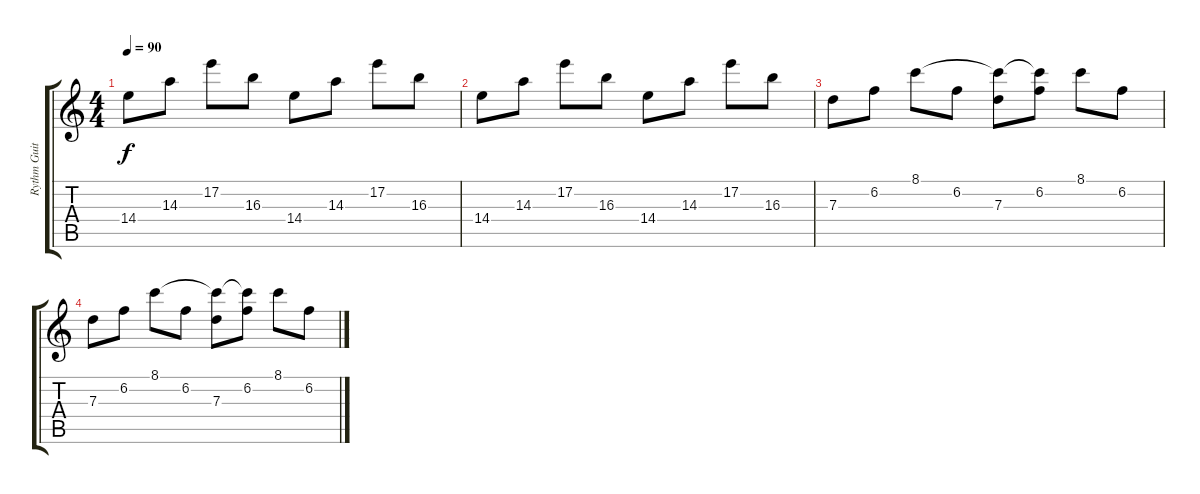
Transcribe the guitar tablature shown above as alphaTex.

\track ("Rythm Guitar" "Rythm Guit") {instrument electricguitarclean}
\staff {score tabs}
\tuning (E4 B3 G3 D3 A2 E2) {hide}
\ts (4 4)
\tempo 90
\clef g2
\ks c
14.4.8{dy f} 14.3.8 17.2.8 16.3.8 14.4.8 14.3.8 17.2.8 16.3.8 |
14.4.8 14.3.8 17.2.8 16.3.8 14.4.8 14.3.8 17.2.8 16.3.8 |
7.3.8 6.2.8 8.1.8 6.2.8 (8.1{t} 7.3).8 (8.1{t} 6.2).8 8.1.8 6.2.8 |
7.3.8 6.2.8 8.1.8 6.2.8 (8.1{t} 7.3).8 (8.1{t} 6.2).8 8.1.8 6.2.8
